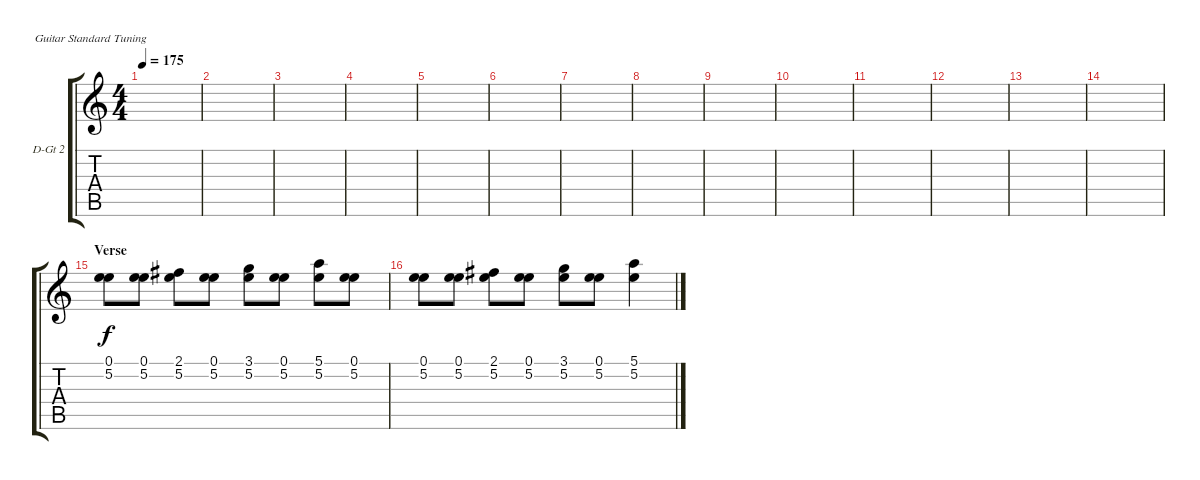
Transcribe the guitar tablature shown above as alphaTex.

\defaultSystemsLayout 4
\bracketExtendMode groupsimilarinstruments
\firstSystemTrackNameOrientation horizontal
\otherSystemsTrackNameOrientation horizontal
\track ("Distortion Guitar 2" "D-Gt 2") {instrument distortionguitar}
\staff {score tabs}
\tuning (E4 B3 G3 D3 A2 E2)
\ts (4 4)
\tempo 175
\clef g2
\scale
0.333333
\ks c
|
\scale
0.333333 |
\scale
0.333333 |
\scale
0.333333 |
\scale
0.333333 |
\scale
0.333333 |
\scale
0.333333 |
\scale
0.333333 |
\scale
0.333333 |
\scale
0.333333 |
\scale
0.333333 |
\scale
0.333333 |
\scale
0.333333 |
\scale
0.333333 |
\section ("" "Verse")
\scale
0.333333 (0.1 5.2).8 (0.1 5.2).8 (2.1 5.2).8 (0.1 5.2).8 (3.1 5.2).8 (0.1 5.2).8 (5.1 5.2).8 (0.1 5.2).8 |
\scale
0.333333 (0.1 5.2).8 (0.1 5.2).8 (2.1 5.2).8 (0.1 5.2).8 (3.1 5.2).8 (0.1 5.2).8 (5.1 5.2).4
